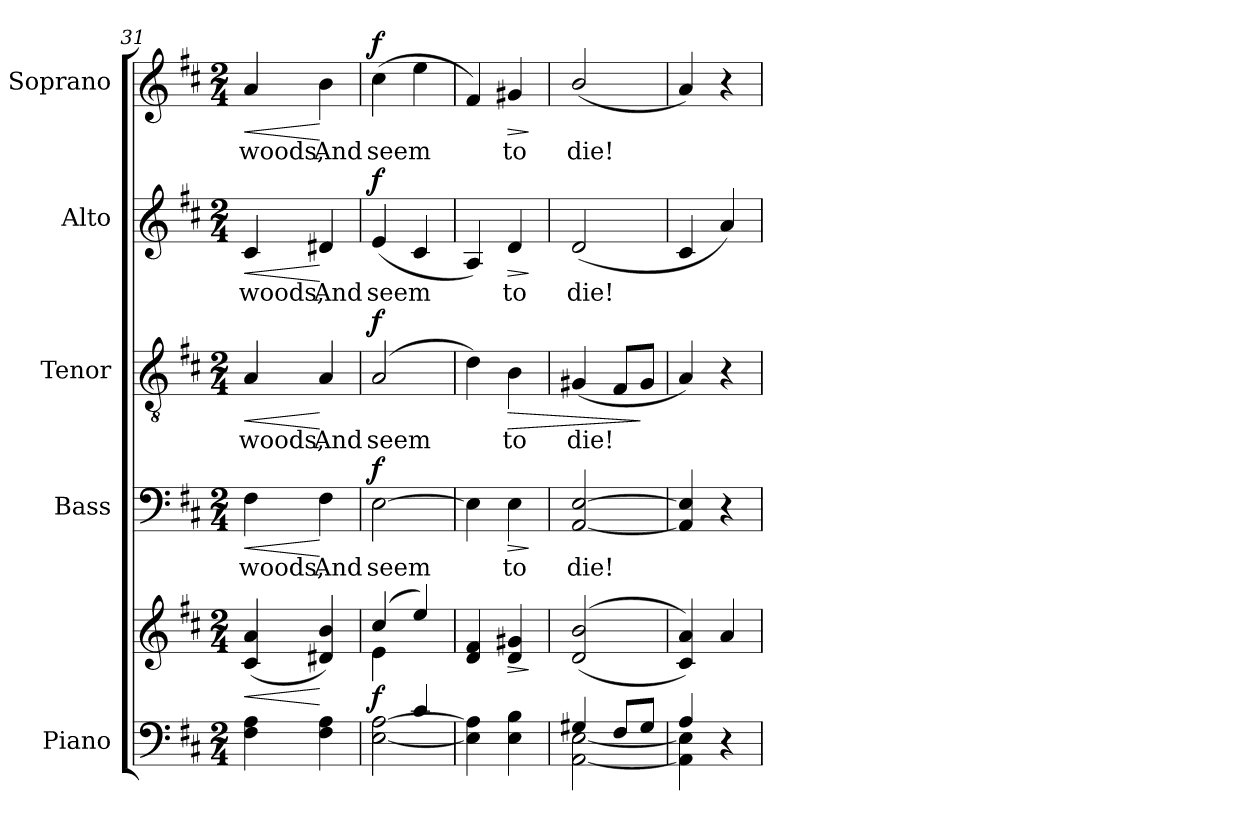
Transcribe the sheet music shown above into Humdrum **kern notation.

**kern	**kern	**dynam	**kern	**text	**dynam	**kern	**text	**dynam	**kern	**text	**dynam	**kern	**text	**dynam
*part5	*part5	*part5	*part4	*part4	*part4	*part3	*part3	*part3	*part2	*part2	*part2	*part1	*part1	*part1
*staff6	*staff5	*staff5/6	*staff4	*staff4	*staff4	*staff3	*staff3	*staff3	*staff2	*staff2	*staff2	*staff1	*staff1	*staff1
*I"Piano	*	*	*I"Bass	*	*	*I"Tenor	*	*	*I"Alto	*	*	*I"Soprano	*	*
*I'Pno.	*	*	*I'B.	*	*	*I'T.	*	*	*I'A.	*	*	*I'S.	*	*
*clefF4	*clefG2	*	*clefF4	*	*	*clefGv2	*	*	*clefG2	*	*	*clefG2	*	*
*	*	*	*	*	*	*ITrd7c12	*	*	*	*	*	*	*	*
*k[f#c#]	*k[f#c#]	*	*k[f#c#]	*	*	*k[f#c#]	*	*	*k[f#c#]	*	*	*k[f#c#]	*	*
*D:	*D:	*	*D:	*	*	*D:	*	*	*D:	*	*	*D:	*	*
*M2/4	*M2/4	*	*M2/4	*	*	*M2/4	*	*	*M2/4	*	*	*M2/4	*	*
=31	=31	=31	=31	=31	=31	=31	=31	=31	=31	=31	=31	=31	=31	=31
!	!	!LO:HP:b	!	!	!	!	!	!	!	!	!	!	!	!
!	!	!	!	!LO:LY:b:color=#000000	!LO:HP:b	!	!	!	!	!	!	!	!	!
!	!	!	!	!	!	!	!LO:LY:b:color=#000000	!LO:HP:b	!	!	!	!	!	!
!	!	!	!	!	!	!	!	!	!	!LO:LY:b:color=#000000	!LO:HP:b	!	!	!
!	!	!	!	!	!	!	!	!	!	!	!	!	!LO:LY:b:color=#000000	!LO:HP:b
4F#i\ 4Ai	(4c#i/ 4ai	<	4F#i\	woods,	<	4AAi/	woods,	<	4c#i/	woods,	<	4ai/	woods,	<
!	!	!	!	!LO:LY:b:color=#000000	!	!	!	!	!	!	!	!	!	!
!	!	!	!	!	!	!	!LO:LY:b:color=#000000	!	!	!	!	!	!	!
!	!	!	!	!	!	!	!	!	!	!LO:LY:b:color=#000000	!	!	!	!
!	!	!	!	!	!	!	!	!	!	!	!	!	!LO:LY:b:color=#000000	!
4F#i\ 4Ai	4d#Xi/ 4bi)	[	4F#i\	And	[	4AAi/	And	[	4d#Xi/	And	[	4bi\	And	[
=32	=32	=32	=32	=32	=32	=32	=32	=32	=32	=32	=32	=32	=32	=32
*^	*^	*	*	*	*	*	*	*	*	*	*	*	*	*
!	!	!	!	!	!	!LO:LY:b:color=#000000	!	!	!	!	!	!	!	!	!	!
!	!	!	!	!	!	!	!	!	!LO:LY:b:color=#000000	!	!	!	!	!	!	!
!	!	!	!	!	!	!	!	!	!	!	!	!LO:LY:b:color=#000000	!	!	!	!
!	!	!	!	!	!	!	!	!	!	!	!	!	!	!	!LO:LY:b:color=#000000	!
4ryy	[<2Ei\ [<2Ai	(4cc#i/	4ei\	f	[>2Ei\	seem	f	(2AAi/	seem	f	(4ei/	seem	f	(4cc#i\	seem	f
4c#i/	.	4eei/)	4ryy	.	.	.	.	.	.	.	4c#i/	.	.	4eei\	.	.
*v	*v	*	*	*	*	*	*	*	*	*	*	*	*	*	*	*
*	*v	*v	*	*	*	*	*	*	*	*	*	*	*	*	*
!!LO:LB:g=z
=33	=33	=33	=33	=33	=33	=33	=33	=33	=33	=33	=33	=33	=33	=33
4Ei\] 4Ai]	4di/ 4f#i	.	4Ei\]	.	.	4Di\)	.	.	4Ai/)	.	.	4f#i/)	.	.
!	!	!LO:HP:b	!	!	!	!	!	!	!	!	!	!	!	!
!	!	!	!	!LO:LY:b:color=#000000	!LO:HP:b	!	!	!	!	!	!	!	!	!
!	!	!	!	!	!	!	!LO:LY:b:color=#000000	!LO:HP:b	!	!	!	!	!	!
!	!	!	!	!	!	!	!	!	!	!LO:LY:b:color=#000000	!LO:HP:b	!	!	!
!	!	!	!	!	!	!	!	!	!	!	!	!	!LO:LY:b:color=#000000	!LO:HP:b
4Ei\ 4Bi	4di/ 4g#Xi	>	4Ei\	to	>	4BBi\	to	>	4di/	to	>	4g#Xi/	to	>
.	.	]	.	.	]	.	.	.	.	.	]	.	.	]
=34	=34	=34	=34	=34	=34	=34	=34	=34	=34	=34	=34	=34	=34	=34
*^	*	*	*	*	*	*	*	*	*	*	*	*	*	*
!	!	!	!	!	!LO:LY:b:color=#000000	!	!	!	!	!	!	!	!	!	!
!	!	!	!	!	!	!	!	!LO:LY:b:color=#000000	!	!	!	!	!	!	!
!	!	!	!	!	!	!	!	!	!	!	!LO:LY:b:color=#000000	!	!	!	!
!	!	!	!	!	!	!	!	!	!	!	!	!	!	!LO:LY:b:color=#000000	!
4G#Xi/	[<2AAi\ [<2Ei	((2di/ 2bi	.	[<2AAi/ [>2Ei	die!	.	(4GG#Xi/	die!	.	(2di/	die!	.	(2bi/	die!	.
8F#i/L	.	.	.	.	.	.	8FF#i/L	.	.	.	.	.	.	.	.
8G#i/J	.	.	.	.	.	.	8GG#i/J	.	]	.	.	.	.	.	.
=35	=35	=35	=35	=35	=35	=35	=35	=35	=35	=35	=35	=35	=35	=35	=35
4Ai/	4AAi\] 4Ei]	4c#i/ 4ai))	.	4AAi/] 4Ei]	.	.	4AAi/)	.	.	4c#i/	.	.	4ai/)	.	.
4ryy	4r	4ai/	.	4r	.	.	4r	.	.	4ai/)	.	.	4r	.	.
*v	*v	*	*	*	*	*	*	*	*	*	*	*	*	*	*
=	=	=	=	=	=	=	=	=	=	=	=	=	=	=
*-	*-	*-	*-	*-	*-	*-	*-	*-	*-	*-	*-	*-	*-	*-
